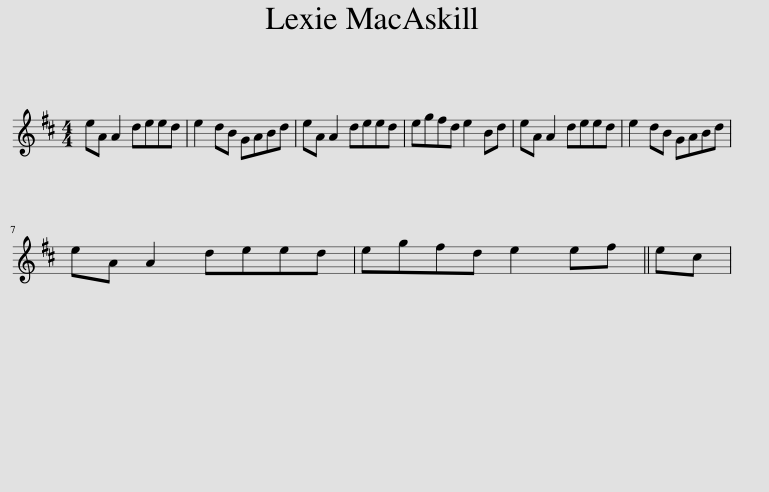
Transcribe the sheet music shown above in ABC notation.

X:1
L:1/8
M:4/4
I:linebreak $
K:D
V:1 treble
V:1
 eA A2 deed | e2 dB GABd | eA A2 deed | egfd e2 Bd | eA A2 deed | %5
 e2 dB GABd |$ eA A2 deed | egfd e2 ef || ec | %9
